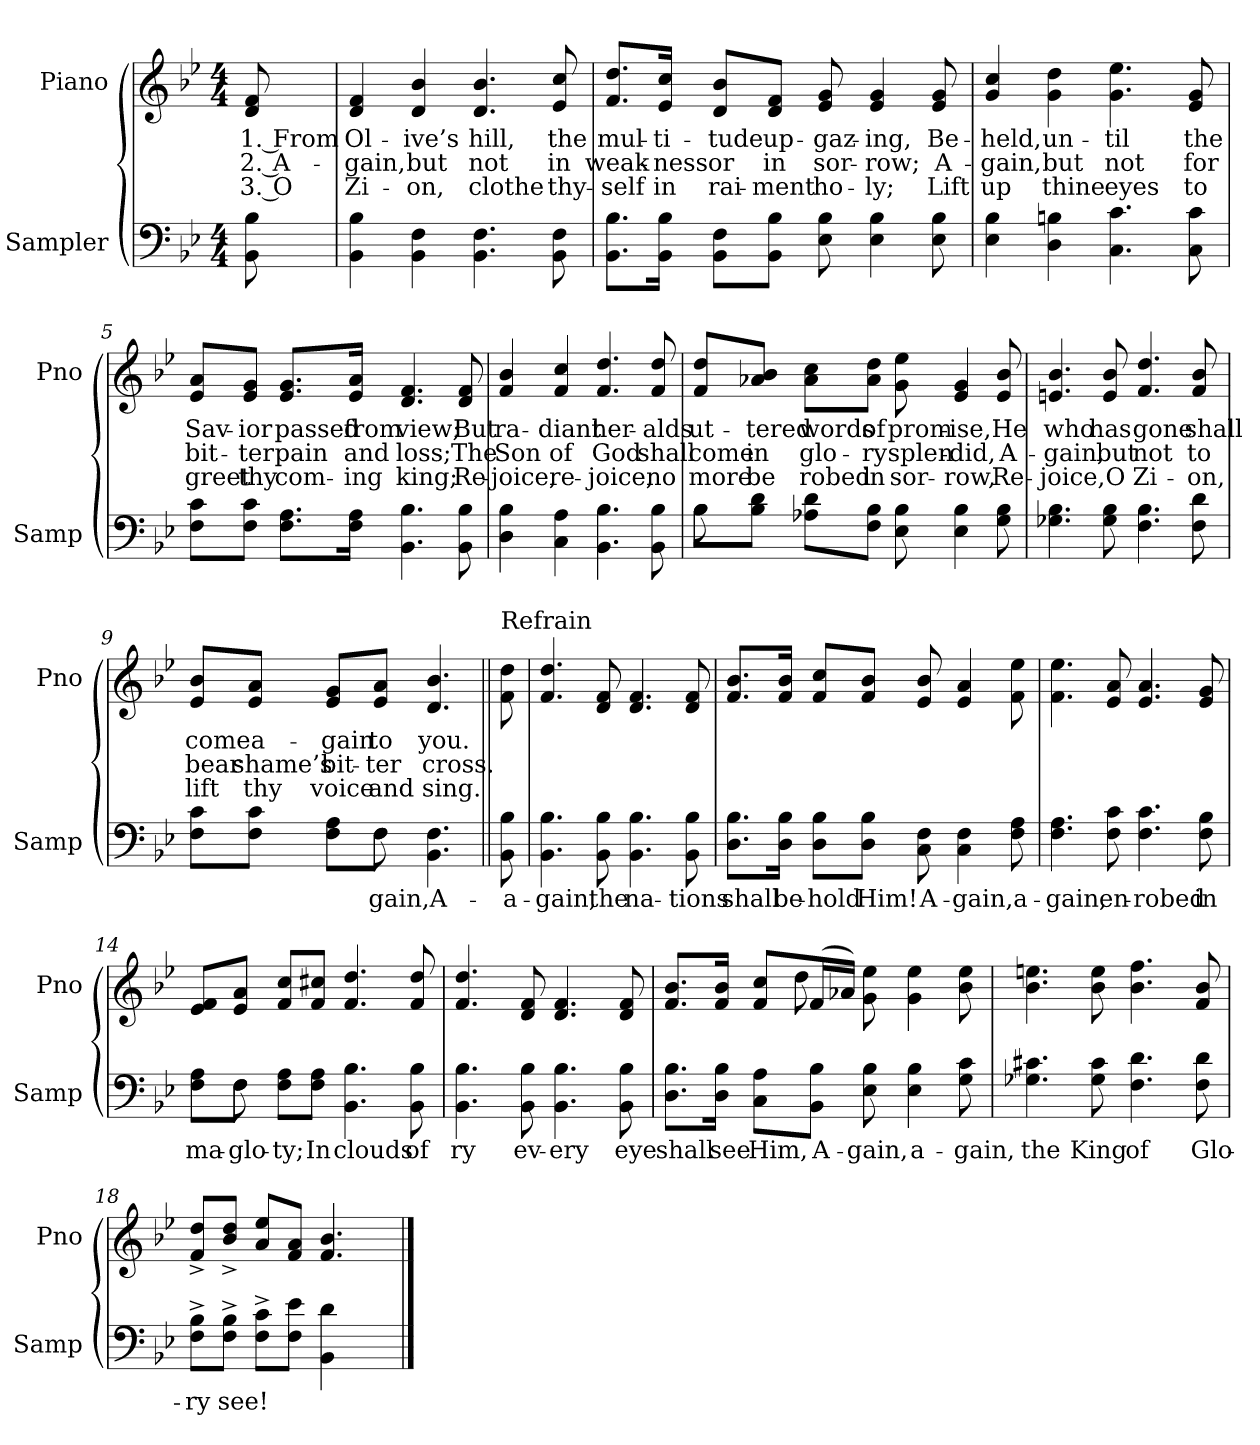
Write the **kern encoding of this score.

**kern	**text	**kern	**text	**text	**text
*part2	*part2	*part1	*part1	*part1	*part1
*staff2	*staff2	*staff1	*staff1	*staff1	*staff1
*I"Sampler	*	*I"Piano	*	*	*
*I'Samp	*	*I'Pno	*	*	*
*clefF4	*	*clefG2	*	*	*
*k[b-e-]	*	*k[b-e-]	*	*	*
*B-:	*	*B-:	*	*	*
*M4/4	*	*M4/4	*	*	*
=1	=1	=1	=1	=1	=1
8BB- 8B-	.	8d 8f	1. From	2. A-	3. O
=2	=2	=2	=2	=2	=2
4BB- 4B-	.	4d 4f	Ol-	-gain,	Zi-
4BB- 4F	.	4d 4b-	-ive’s	but	-on,
4.BB- 4.F	.	4.d 4.b-	hill,	not	clothe
8BB- 8F	.	8e- 8cc	the	in	thy-
=3	=3	=3	=3	=3	=3
8.BB-\ 8.B-\L	.	8.f/ 8.dd/L	mul-	weak-	-self
16BB-\ 16B-\Jk	.	16e-/ 16cc/Jk	-ti-	-ness	in
8BB-\ 8F\L	.	8d/ 8b-/L	-tude	or	rai-
8BB-\ 8B-\J	.	8d/ 8f/J	up-	in	-ment
8E- 8B-	.	8e- 8g	-gaz-	sor-	ho-
4E- 4B-	.	4e- 4g	-ing,	-row;	-ly;
8E- 8B-	.	8e- 8g	Be-	A-	Lift
=4	=4	=4	=4	=4	=4
4E- 4B-	.	4g 4cc	-held,	-gain,	up
4D 4Bn	.	4g 4dd	un-	but	thine
4.C 4.c	.	4.g 4.ee-	-til	not	eyes
8C 8c	.	8e- 8g	the	for	to
=5	=5	=5	=5	=5	=5
8F\ 8c\L	.	8e-/ 8a/L	Sav-	bit-	greet
8F\ 8c\J	.	8e-/ 8g/J	-ior	-ter	thy
8.F\ 8.A\L	.	8.e-/ 8.g/L	passed	pain	com-
16F\ 16A\Jk	.	16e-/ 16a/Jk	from	and	-ing
4.BB- 4.B-	.	4.d 4.f	view;	loss;	king;
8BB- 8B-	.	8d 8f	But	The	Re-
=6	=6	=6	=6	=6	=6
4D 4B-	.	4f 4b-	ra-	Son	-joice,
4C 4A	.	4f 4cc	-diant	of	re-
4.BB- 4.B-	.	4.f 4.dd	her-	God	-joice,
8BB- 8B-	.	8f 8dd	-alds	shall	no
=7	=7	=7	=7	=7	=7
*^	*	*	*	*	*
8B-\L	8B-	.	8f/ 8dd/L	ut-	come	more
8B-\ 8d\J	2..ryy	.	8a-X/ 8b-/J	-tered	in	be
8A-X\ 8d\L	.	.	8a-\ 8cc\L	words	glo-	robed
8F\ 8B-\J	.	.	8a-\ 8dd\J	of	-ry	in
8E- 8B-	.	.	8g 8ee-	prom-	splen-	sor-
4E- 4B-	.	.	4e- 4g	-ise,	-did,	-row,
8G 8B-	.	.	8e- 8b-	He	A-	Re-
*v	*v	*	*	*	*	*
=8	=8	=8	=8	=8	=8
4.G-X 4.B-	.	4.en 4.b-	who	-gain,	-joice,
8G- 8B-	.	8e 8b-	has	but	O
4.F 4.B-	.	4.f 4.dd	gone	not	Zi-
8F 8d	.	8f 8b-	shall	to	-on,
=9	=9	=9	=9	=9	=9
*^	*	*	*	*	*
8F\ 8c\L	4.ryy	.	8e-/ 8b-/L	come	bear	lift
8F\ 8c\J	.	.	8e-/ 8a/J	a-	shame’s	thy
8F\ 8A\L	.	.	8e-/ 8g/L	-gain	bit-	voice
8F\J	8F	-gain,	8e-/ 8a/J	to	-ter	and
4.BB- 4.F	4.ryy	A-	4.d 4.b-	you.	cross.	sing.
=10||	=10||	=10||	=10||	=10||	=10||	=10||
!	!	!	!LO:TX:t=Refrain	!	!	!
*v	*v	*	*	*	*	*
8BB- 8B-	a-	8f\ 8dd\	.	.	.
=11	=11	=11	=11	=11	=11
4.BB- 4.B-	-gain,	4.f 4.dd	.	.	.
8BB- 8B-	the	8d 8f	.	.	.
4.BB- 4.B-	na-	4.d 4.f	.	.	.
8BB- 8B-	-tions	8d 8f	.	.	.
=12	=12	=12	=12	=12	=12
8.D\ 8.B-\L	shall	8.f/ 8.b-/L	.	.	.
16D\ 16B-\Jk	be-	16f/ 16b-/Jk	.	.	.
8D\ 8B-\L	-hold	8f/ 8cc/L	.	.	.
8D\ 8B-\J	Him!	8f/ 8b-/J	.	.	.
8C 8F	A-	8e- 8b-	.	.	.
4C 4F	-gain,	4e- 4a	.	.	.
8F 8A	a-	8f 8ee-	.	.	.
=13	=13	=13	=13	=13	=13
4.F 4.A	-gain,	4.f 4.ee-	.	.	.
8F 8c	en-	8e- 8a	.	.	.
4.F 4.c	-robed	4.e- 4.a	.	.	.
8F 8B-	in	8e- 8g	.	.	.
=14	=14	=14	=14	=14	=14
*^	*	*	*	*	*
8F\ 8A\L	8ryy	ma-	8e-/ 8f/L	.	.	.
8F\J	8F	glo-	8e-/ 8a/J	.	.	.
8F\ 8A\L	2.ryy	-ty;	8f/ 8cc/L	.	.	.
8F\ 8A\J	.	In	8f/ 8cc#X/J	.	.	.
4.BB- 4.B-	.	clouds	4.f 4.dd	.	.	.
8BB- 8B-	.	of	8f 8dd	.	.	.
*v	*v	*	*	*	*	*
=15	=15	=15	=15	=15	=15
4.BB- 4.B-	-ry	4.f 4.dd	.	.	.
8BB- 8B-	ev-	8d 8f	.	.	.
4.BB- 4.B-	-ery	4.d 4.f	.	.	.
8BB- 8B-	eye	8d 8f	.	.	.
=16	=16	=16	=16	=16	=16
*	*	*^	*	*	*
8.D\ 8.B-\L	shall	8.f/ 8.b-/L	4.ryy	.	.	.
16D\ 16B-\Jk	see	16f/ 16b-/Jk	.	.	.	.
8C\ 8A\L	Him,	8f/ 8cc/L	.	.	.	.
8BB-\ 8B-\J	A-	(16f/L	8dd	.	.	.
.	.	16a-X/JJ)	.	.	.	.
8E- 8B-	-gain,	8g 8ee-	2ryy	.	.	.
4E- 4B-	a-	4g 4ee-	.	.	.	.
8G 8c	-gain,	8b- 8ee-	.	.	.	.
*	*	*v	*v	*	*	*
=17	=17	=17	=17	=17	=17
4.G-X 4.c#X	the	4.b- 4.een	.	.	.
8G- 8c#	King	8b- 8ee	.	.	.
4.F 4.d	of	4.b- 4.ff	.	.	.
8F 8d	Glo-	8f 8b-	.	.	.
=18	=18	=18	=18	=18	=18
8F^\ 8B-^\L	-ry	8f^/ 8dd^/L	.	.	.
8F^\ 8B-^\J	see!	8b-^/ 8dd^/J	.	.	.
8F^\ 8c^\L	.	8a/ 8ee-/L	.	.	.
8F\ 8e-\J	.	8f/ 8a/J	.	.	.
4BB- 4d	.	4.f 4.b-	.	.	.
8ryy	.	.	.	.	.
==	==	==	==	==	==
*-	*-	*-	*-	*-	*-
